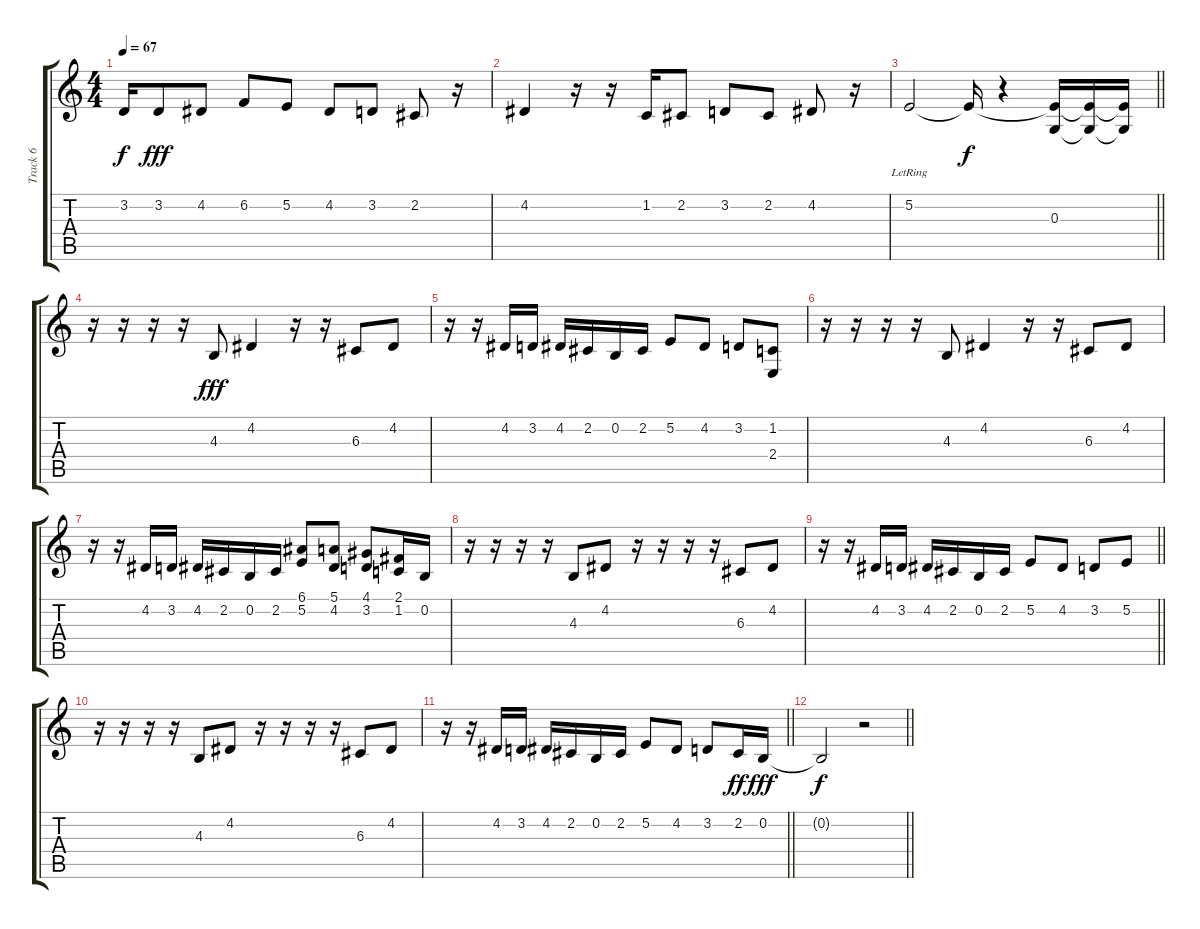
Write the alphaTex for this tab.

\track ("Track 6" "Track 6") {instrument altosax}
\staff {score tabs}
\tuning (E4 B3 G3 D3 A2 E2) {hide}
\ts (4 4)
\tempo 67
\clef g2
\ks c
3.2{t}.16{dy f} 3.2.8{dy fff} 4.2.8 6.2.8 5.2.8 4.2.8 3.2.8 2.2.8 r.16 |
4.2.4 r.16 r.16 1.2.16 2.2.8 3.2.8 2.2.8 4.2.8 r.16 |
\barLineRight lightlight
5.2{lr}.2 5.2{t}.16{dy f} r.4 (5.2{t} 0.3).16 (5.2{t} 0.3{t}).16 (5.2{t} 0.3{t}).16 |
\section ("" "")
r.16 r.16 r.16 r.16 4.3.8{dy fff} 4.2.4 r.16 r.16 6.3.8 4.2.8 |
r.16 r.16 4.2.16 3.2.16 4.2.16 2.2.16 0.2.16 2.2.16 5.2.8 4.2.8 3.2.8 (1.2 2.4).8 |
r.16 r.16 r.16 r.16 4.3.8 4.2.4 r.16 r.16 6.3.8 4.2.8 |
r.16 r.16 4.2.16 3.2.16 4.2.16 2.2.16 0.2.16 2.2.16 (6.1 5.2).8 (5.1 4.2).8 (4.1 3.2).8 (2.1 1.2).16 0.2.16 |
r.16 r.16 r.16 r.16 4.3.8 4.2.8 r.16 r.16 r.16 r.16 6.3.8 4.2.8 |
\barLineRight lightlight
r.16 r.16 4.2.16 3.2.16 4.2.16 2.2.16 0.2.16 2.2.16 5.2.8 4.2.8 3.2.8 5.2.8 |
r.16 r.16 r.16 r.16 4.3.8 4.2.8 r.16 r.16 r.16 r.16 6.3.8 4.2.8 |
\barLineRight lightlight
r.16 r.16 4.2.16 3.2.16 4.2.16 2.2.16 0.2.16 2.2.16 5.2.8 4.2.8 3.2.8 2.2.16{dy ff} 0.2.16{dy fff} |
\barLineRight lightlight
0.2{t}.2{dy f} r.2
